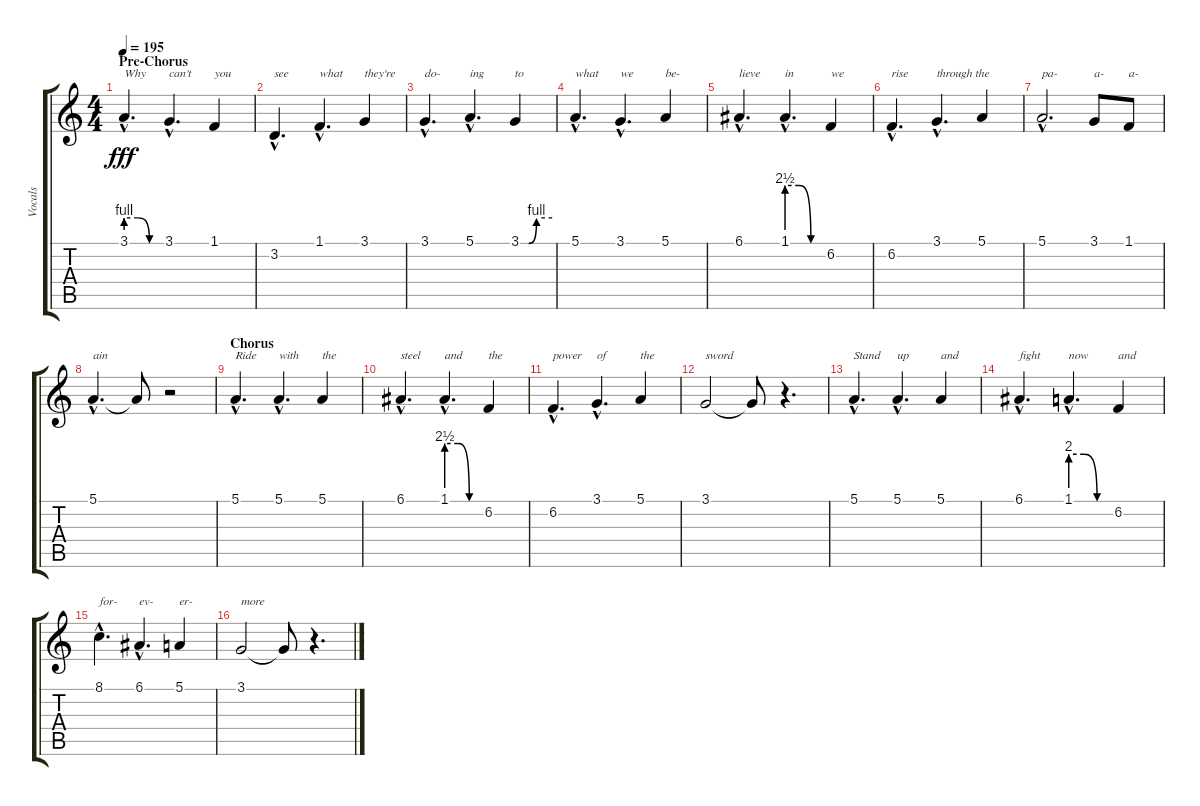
\track ("Vocals" "Vocals") {instrument lead2sawtooth}
\staff {score tabs}
\tuning (E4 B3 G3 D3 A2 E2) {hide}
\ts (4 4)
\section ("" "Pre-Chorus")
\tempo 195
\clef g2
\ks c
3.1{be (custom 0 4 20 4 40 0 60 0) hac}.4{d txt "Why" dy fff} 3.1{hac}.4{d txt "can't"} 1.1.4{txt "you"} |
3.2{hac}.4{d txt "see"} 1.1{hac}.4{d txt "what"} 3.1.4{txt "they're"} |
3.1{hac}.4{d txt "do-"} 5.1{hac}.4{d txt "ing"} 3.1{be (custom 0 0 15 0 30 4 60 4)}.4{txt "to"} |
5.1{hac}.4{d txt "what"} 3.1{hac}.4{d txt "we"} 5.1.4{txt "be-"} |
6.1{hac}.4{d txt "lieve"} 1.1{be (custom 0 10 20 10 40 0 60 0) hac}.4{d txt "in"} 6.2.4{txt "we"} |
6.2{hac}.4{d txt "rise"} 3.1{hac}.4{d txt "through the"} 5.1.4 |
5.1{hac}.2{d txt "pa-"} 3.1.8{txt "a-"} 1.1.8{txt "a-"} |
5.1{hac}.4{d txt "ain"} 5.1{t}.8 r.2 |
\section ("" "Chorus")
5.1{hac}.4{d txt "Ride"} 5.1{hac}.4{d txt "with"} 5.1.4{txt "the"} |
6.1{hac}.4{d txt "steel"} 1.1{be (custom 0 10 20 10 40 0 60 0) hac}.4{d txt "and"} 6.2.4{txt "the"} |
6.2{hac}.4{d txt "power"} 3.1{hac}.4{d txt "of"} 5.1.4{txt "the"} |
3.1.2{txt "sword"} 3.1{t}.8 r.4{d} |
5.1{hac}.4{d txt "Stand"} 5.1{hac}.4{d txt "up"} 5.1.4{txt "and"} |
6.1{hac}.4{d txt "fight"} 1.1{be (custom 0 8 20 8 40 0 60 0) hac}.4{d txt "now"} 6.2.4{txt "and"} |
8.1{hac}.4{d txt "for-"} 6.1{hac}.4{d txt "ev-"} 5.1.4{txt "er-"} |
3.1.2{txt "more"} 3.1{t}.8 r.4{d}
